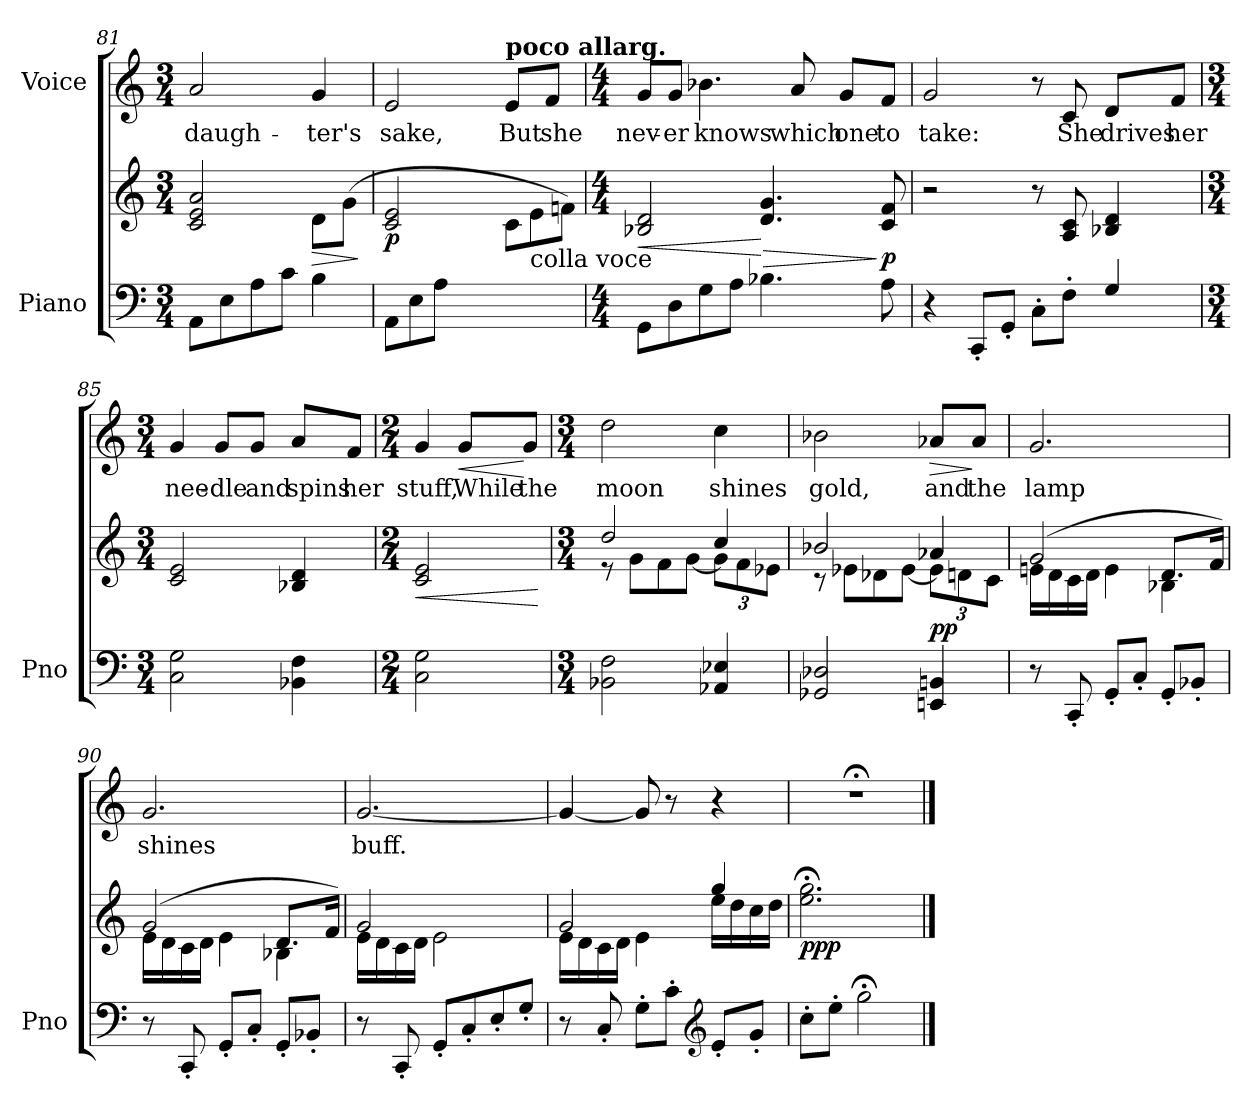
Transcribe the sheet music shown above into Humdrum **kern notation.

**kern	**kern	**dynam	**kern	**text	**dynam
*part2	*part2	*part2	*part1	*part1	*part1
*staff3	*staff2	*staff2/3	*staff1	*staff1	*staff1
*I"Piano	*	*	*I"Voice	*	*
*I'Pno	*	*	*	*	*
*clefF4	*clefG2	*	*clefG2	*	*
*k[]	*k[]	*	*k[]	*	*
*M3/4	*M3/4	*	*M3/4	*	*
=81	=81	=81	=81	=81	=81
!	!	!	!	!LO:LY:b	!
(8AA\L	2c/ 2e/ 2a/	.	2a/	daugh-	.
8E\	.	.	.	.	.
8A\	.	.	.	.	.
8c\J	.	.	.	.	.
!	!	!LO:HP:b	!	!LO:LY:b	!
4B\	8d\L	>	4g/	-ter's	.
.	(8g\J	.	.	.	.
.	.	]	.	.	.
!!LO:LB:g=z
=82	=82	=82	=82	=82	=82
*Xtuplet	*	*	*	*	*
!	!	!LO:DY:b	!	!LO:LY:b	!
12AA\L	2c/ 2e/	p	2e/	sake,	.
12E\	.	.	.	.	.
12A\J	.	.	.	.	.
2ryy	.	.	.	.	.
*	*Xtuplet	*	*	*	*
!	!	!	!LO:TX:a:B:t=poco allarg.	!	!
!	!	!	!	!LO:LY:b	!
.	12c\L	.	8e/L	But	.
!	!LO:TX:b:t=colla voce	!	!	!	!
.	12e\	.	.	.	.
!	!	!	!	!LO:LY:b	!
.	.	.	8f/J	she	.
.	12fn\J)	.	.	.	.
=83	=83	=83	=83	=83	=83
*M4/4	*M4/4	*	*M4/4	*	*
!	!	!LO:HP:b	!	!LO:LY:b	!
8GG\L	2B-X/ 2d/	<	8g/L	nev-	.
!	!	!	!	!LO:LY:b	!
8D\	.	.	8g/J	-er	.
!	!	!	!	!LO:LY:b	!
8G\	.	.	4.b-X\	knows	.
8A\J	.	.	.	.	.
!	!	!LO:HP:n=1:b	!	!	!
4.B-X\	4.d/ 4.g/	[ >	.	.	.
!	!	!	!	!LO:LY:b	!
.	.	.	8a/	which	.
!	!	!	!	!LO:LY:b	!
.	.	.	8g/L	one	.
!	!	!LO:DY:n=1:b	!	!LO:LY:b	!
8A\	8c/ 8f/	] p	8f/J	to	.
=84	=84	=84	=84	=84	=84
!	!	!	!	!LO:LY:b	!
4r	2r	.	2g/	take:	.
8CC'/L	.	.	.	.	.
8GG'/J	.	.	.	.	.
8C'\L	8r	.	8r	.	.
!	!	!	!	!LO:LY:b	!
8F'\J	8A/ 8c/	.	8c/	She	.
!	!	!	!	!LO:LY:b	!
4G/	4B-X/ 4d/	.	8d/L	drives	.
!	!	!	!	!LO:LY:b	!
.	.	.	8f/J	her	.
=85	=85	=85	=85	=85	=85
*M3/4	*M3/4	*	*M3/4	*	*
!	!	!	!	!LO:LY:b	!
2C\ 2G\	2c/ 2e/	.	4g/	nee-	.
!	!	!	!	!LO:LY:b	!
.	.	.	8g/L	-dle	.
!	!	!	!	!LO:LY:b	!
.	.	.	8g/J	and	.
!	!	!	!	!LO:LY:b	!
4BB-X\ 4F\	4B-X/ 4d/	.	8a/L	spins	.
!	!	!	!	!LO:LY:b	!
.	.	.	8f/J	her	.
!!LO:LB:g=z
=86	=86	=86	=86	=86	=86
*M2/4	*M2/4	*	*M2/4	*	*
!	!	!LO:HP:b	!	!LO:LY:b	!
2C\ 2G\	2c/ 2e/	<	4g/	stuff,	.
!	!	!	!	!LO:LY:b	!LO:HP:b
.	.	.	8g/L	While	<
!	!	!	!	!LO:LY:b	!
.	.	.	8g/J	the	[
.	.	[	.	.	.
=87	=87	=87	=87	=87	=87
*M3/4	*M3/4	*	*M3/4	*	*
*	*^	*	*	*	*
!	!	!	!	!	!LO:LY:b	!
2BB-X\ 2F\	2dd/	8r	.	2dd\	moon	.
.	.	8g\L	.	.	.	.
.	.	8f\	.	.	.	.
.	.	[8g\J	.	.	.	.
*	*	*tuplet	*	*	*	*
*	*	*Xbrackettup	*	*	*	*
!	!	!	!	!	!LO:LY:b	!
4AA-X/ 4E-X/	4cc/	12g\L]	.	4cc\	shines	.
.	.	12f\	.	.	.	.
.	.	12e-X\J	.	.	.	.
=88	=88	=88	=88	=88	=88	=88
!	!	!	!	!	!LO:LY:b	!
2GG-X/ 2D-X/	2b-X/	8r	.	2b-X\	gold,	.
.	.	8e-X\L	.	.	.	.
.	.	8d-X\	.	.	.	.
.	.	[8e-\J	.	.	.	.
!	!	!	!LO:DY:a=2	!	!LO:LY:b	!LO:HP:b
4EEn/ 4BBn/	4a-X/	12e-\L]	pp	8a-X/L	and	>
.	.	12dn\	.	.	.	.
!	!	!	!	!	!LO:LY:b	!
.	.	.	.	8a-/J	the	]
.	.	12c\J	.	.	.	.
=89	=89	=89	=89	=89	=89	=89
!	!	!	!	!	!LO:LY:b	!
8r	(2g/	16en\LL	.	2.g/	lamp	.
.	.	16d\	.	.	.	.
8CC'/	.	16c\	.	.	.	.
.	.	16d\JJ	.	.	.	.
8GG'/L	.	4e\	.	.	.	.
8C'/J	.	.	.	.	.	.
8GG'/L	8.d/L	4B-X\	.	.	.	.
8BB-X'/J	.	.	.	.	.	.
.	16f/Jk)	.	.	.	.	.
!!LO:PB:g=z
=90	=90	=90	=90	=90	=90	=90
!	!	!	!	!	!LO:LY:b	!
8r	(2g/	16e\LL	.	2.g/	shines	.
.	.	16d\	.	.	.	.
8CC'/	.	16c\	.	.	.	.
.	.	16d\JJ	.	.	.	.
8GG'/L	.	4e\	.	.	.	.
8C'/J	.	.	.	.	.	.
8GG'/L	8.d/L	4B-X\	.	.	.	.
8BB-X'/J	.	.	.	.	.	.
.	16f/Jk)	.	.	.	.	.
=91	=91	=91	=91	=91	=91	=91
!	!	!	!	!	!LO:LY:b	!
8r	2g/	16e\LL	.	[2.g/	buff.	.
.	.	16d\	.	.	.	.
8CC'/	.	16c\	.	.	.	.
.	.	16d\JJ	.	.	.	.
8GG'/L	.	2e\	.	.	.	.
8C'/	.	.	.	.	.	.
8E'/	4ryy	.	.	.	.	.
8G'/J	.	.	.	.	.	.
=92	=92	=92	=92	=92	=92	=92
8r	2g/	16e\LL	.	4g/_	.	.
.	.	16d\	.	.	.	.
8C'/	.	16c\	.	.	.	.
.	.	16d\JJ	.	.	.	.
8G'\L	.	4e\	.	8g/]	.	.
8c'\J	.	.	.	8r	.	.
*clefG2	*	*	*	*	*	*
8e'/L	4gg/	16ee\LL	.	4r	.	.
.	.	16dd\	.	.	.	.
8g'/J	.	16cc\	.	.	.	.
.	.	16dd\JJ	.	.	.	.
=93	=93	=93	=93	=93	=93	=93
!	!	!	!LO:DY:b	!	!	!
*	*v	*v	*	*	*	*
8cc'\L	2.ee\;< 2.gg\;<	ppp	2.r;<	.	.
8ee'\J	.	.	.	.	.
2gg;\	.	.	.	.	.
==	==	==	==	==	==
*-	*-	*-	*-	*-	*-
